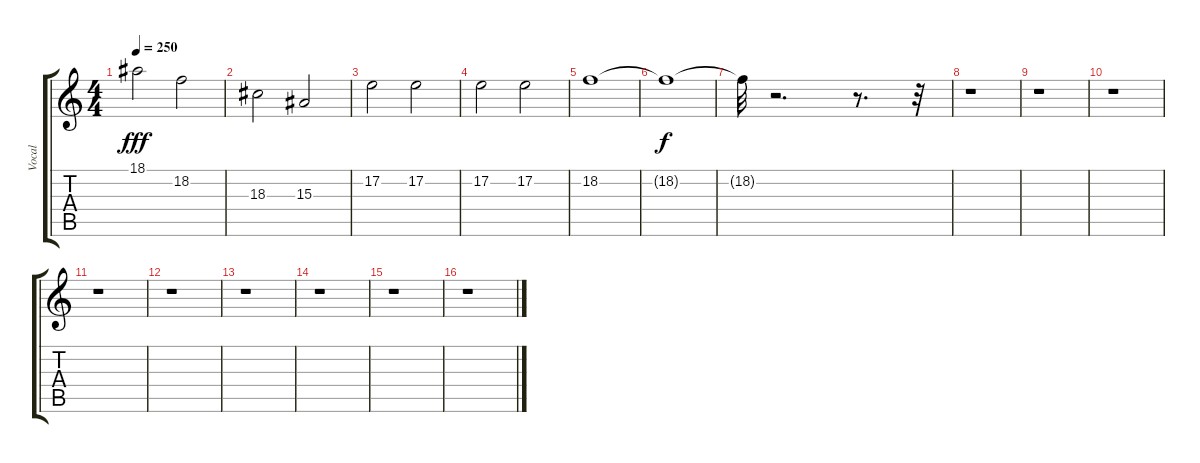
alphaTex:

\track ("Vocal" "Vocal") {instrument tenorsax}
\staff {score tabs}
\tuning (E4 B3 G3 D3 A2 E2) {hide}
\ts (4 4)
\tempo 250
\clef g2
\ks c
18.1.2{dy fff} 18.2.2 |
18.3.2 15.3.2 |
17.2.2 17.2.2 |
17.2.2 17.2.2 |
18.2.1 |
18.2{t}.1{dy f} |
18.2{t}.32 r.2{d} r.8{d} r.32 |
r.1 |
r.1 |
r.1 |
r.1 |
r.1 |
r.1 |
r.1 |
r.1 |
r.1
